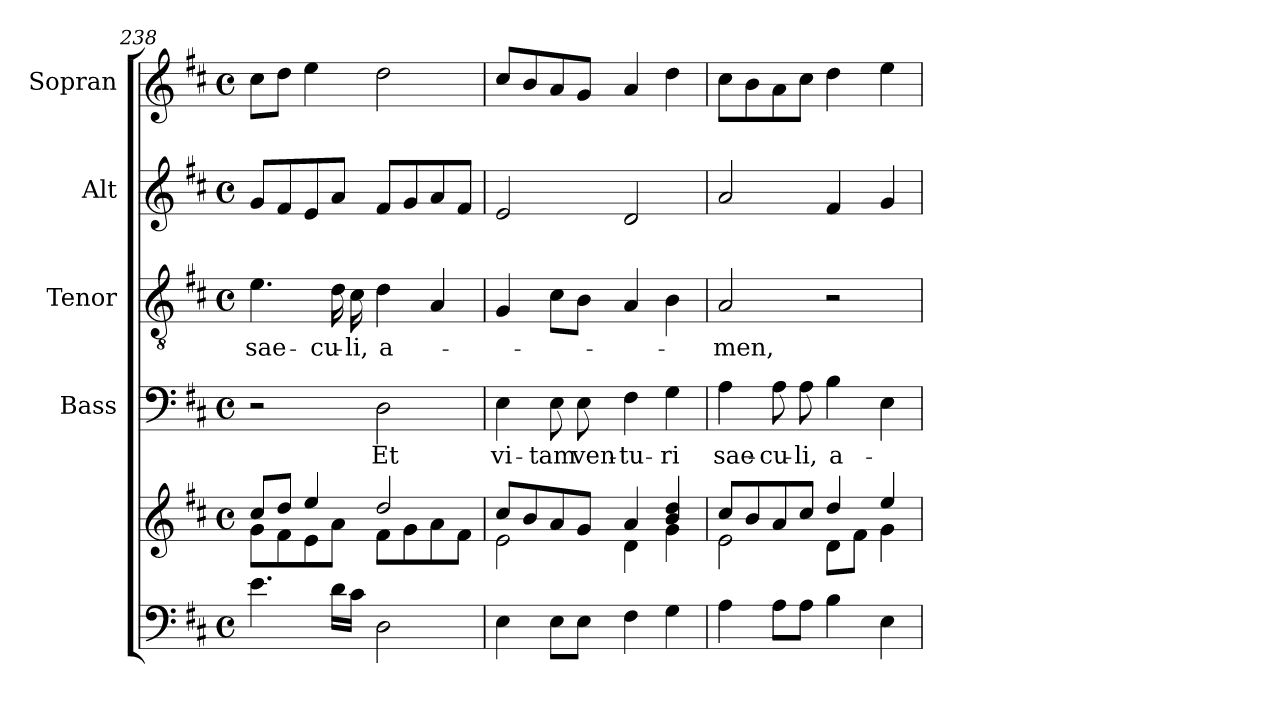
**kern	**kern	**kern	**text	**kern	**text	**kern	**kern
*part5	*part5	*part4	*part4	*part3	*part3	*part2	*part1
*staff6	*staff5	*staff4	*staff4	*staff3	*staff3	*staff2	*staff1
*	*	*I"Bass	*	*I"Tenor	*	*I"Alt	*I"Sopran
*	*	*I'B.	*	*I'T.	*	*I'A.	*I'S.
*clefF4	*clefG2	*clefF4	*	*clefGv2	*	*clefG2	*clefG2
*k[f#c#]	*k[f#c#]	*k[f#c#]	*	*k[f#c#]	*	*k[f#c#]	*k[f#c#]
*D:	*D:	*D:	*	*D:	*	*D:	*D:
*M4/4	*M4/4	*M4/4	*	*M4/4	*	*M4/4	*M4/4
*met(c)	*met(c)	*met(c)	*	*met(c)	*	*met(c)	*met(c)
=238	=238	=238	=238	=238	=238	=238	=238
*	*^	*	*	*	*	*	*
!	!	!	!	!	!	!LO:LY:b	!	!
4.e\	8cc#/L	8g\L	2r	.	4.e\	sae-	8g/L	8cc#\L
.	8dd/J	8f#\	.	.	.	.	8f#/	8dd\J
.	4ee/	8e\	.	.	.	.	8e/	4ee\
!	!	!	!	!	!	!LO:LY:b	!	!
16d\LL	.	8a\J	.	.	16d\	-cu-	8a/J	.
!	!	!	!	!	!	!LO:LY:b	!	!
16c#\JJ	.	.	.	.	16c#\	-li,	.	.
!	!	!	!	!LO:LY:b	!	!LO:LY:b	!	!
2D\	2dd/	8f#\L	2D\	Et	4d\	a-	8f#/L	2dd\
.	.	8g\	.	.	.	.	8g/	.
.	.	8a\	.	.	4A/	.	8a/	.
.	.	8f#\J	.	.	.	.	8f#/J	.
=239	=239	=239	=239	=239	=239	=239	=239	=239
!	!	!	!	!LO:LY:b	!	!	!	!
4E\	8cc#/L	2e\	4E\	vi-	4G/	.	2e/	8cc#/L
.	8b/	.	.	.	.	.	.	8b/
!	!	!	!	!LO:LY:b	!	!	!	!
8E\L	8a/	.	8E\	-tam	8c#\L	.	.	8a/
!	!	!	!	!LO:LY:b	!	!	!	!
8E\J	8g/J	.	8E\	ven-	8B\J	.	.	8g/J
!	!	!	!	!LO:LY:b	!	!	!	!
4F#\	4a/	4d\	4F#\	-tu-	4A/	.	2d/	4a/
!	!	!	!	!LO:LY:b	!	!	!	!
4G\	4b/ 4dd/	4g\	4G\	-ri	4B\	.	.	4dd\
!!LO:LB:g=z
=240	=240	=240	=240	=240	=240	=240	=240	=240
!	!	!	!	!LO:LY:b	!	!LO:LY:b	!	!
4A\	8cc#/L	2e\	4A\	sae-	2A/	-men,	2a/	8cc#\L
.	8b/	.	.	.	.	.	.	8b\
!	!	!	!	!LO:LY:b	!	!	!	!
8A\L	8a/	.	8A\	-cu-	.	.	.	8a\
!	!	!	!	!LO:LY:b	!	!	!	!
8A\J	8cc#/J	.	8A\	-li,	.	.	.	8cc#\J
!	!	!	!	!LO:LY:b	!	!	!	!
4B\	4dd/	8d\L	4B\	a-	2r	.	4f#/	4dd\
.	.	8f#\J	.	.	.	.	.	.
4E\	4ee/	4g\	4E\	.	.	.	4g/	4ee\
*	*v	*v	*	*	*	*	*	*
=	=	=	=	=	=	=	=
*-	*-	*-	*-	*-	*-	*-	*-
